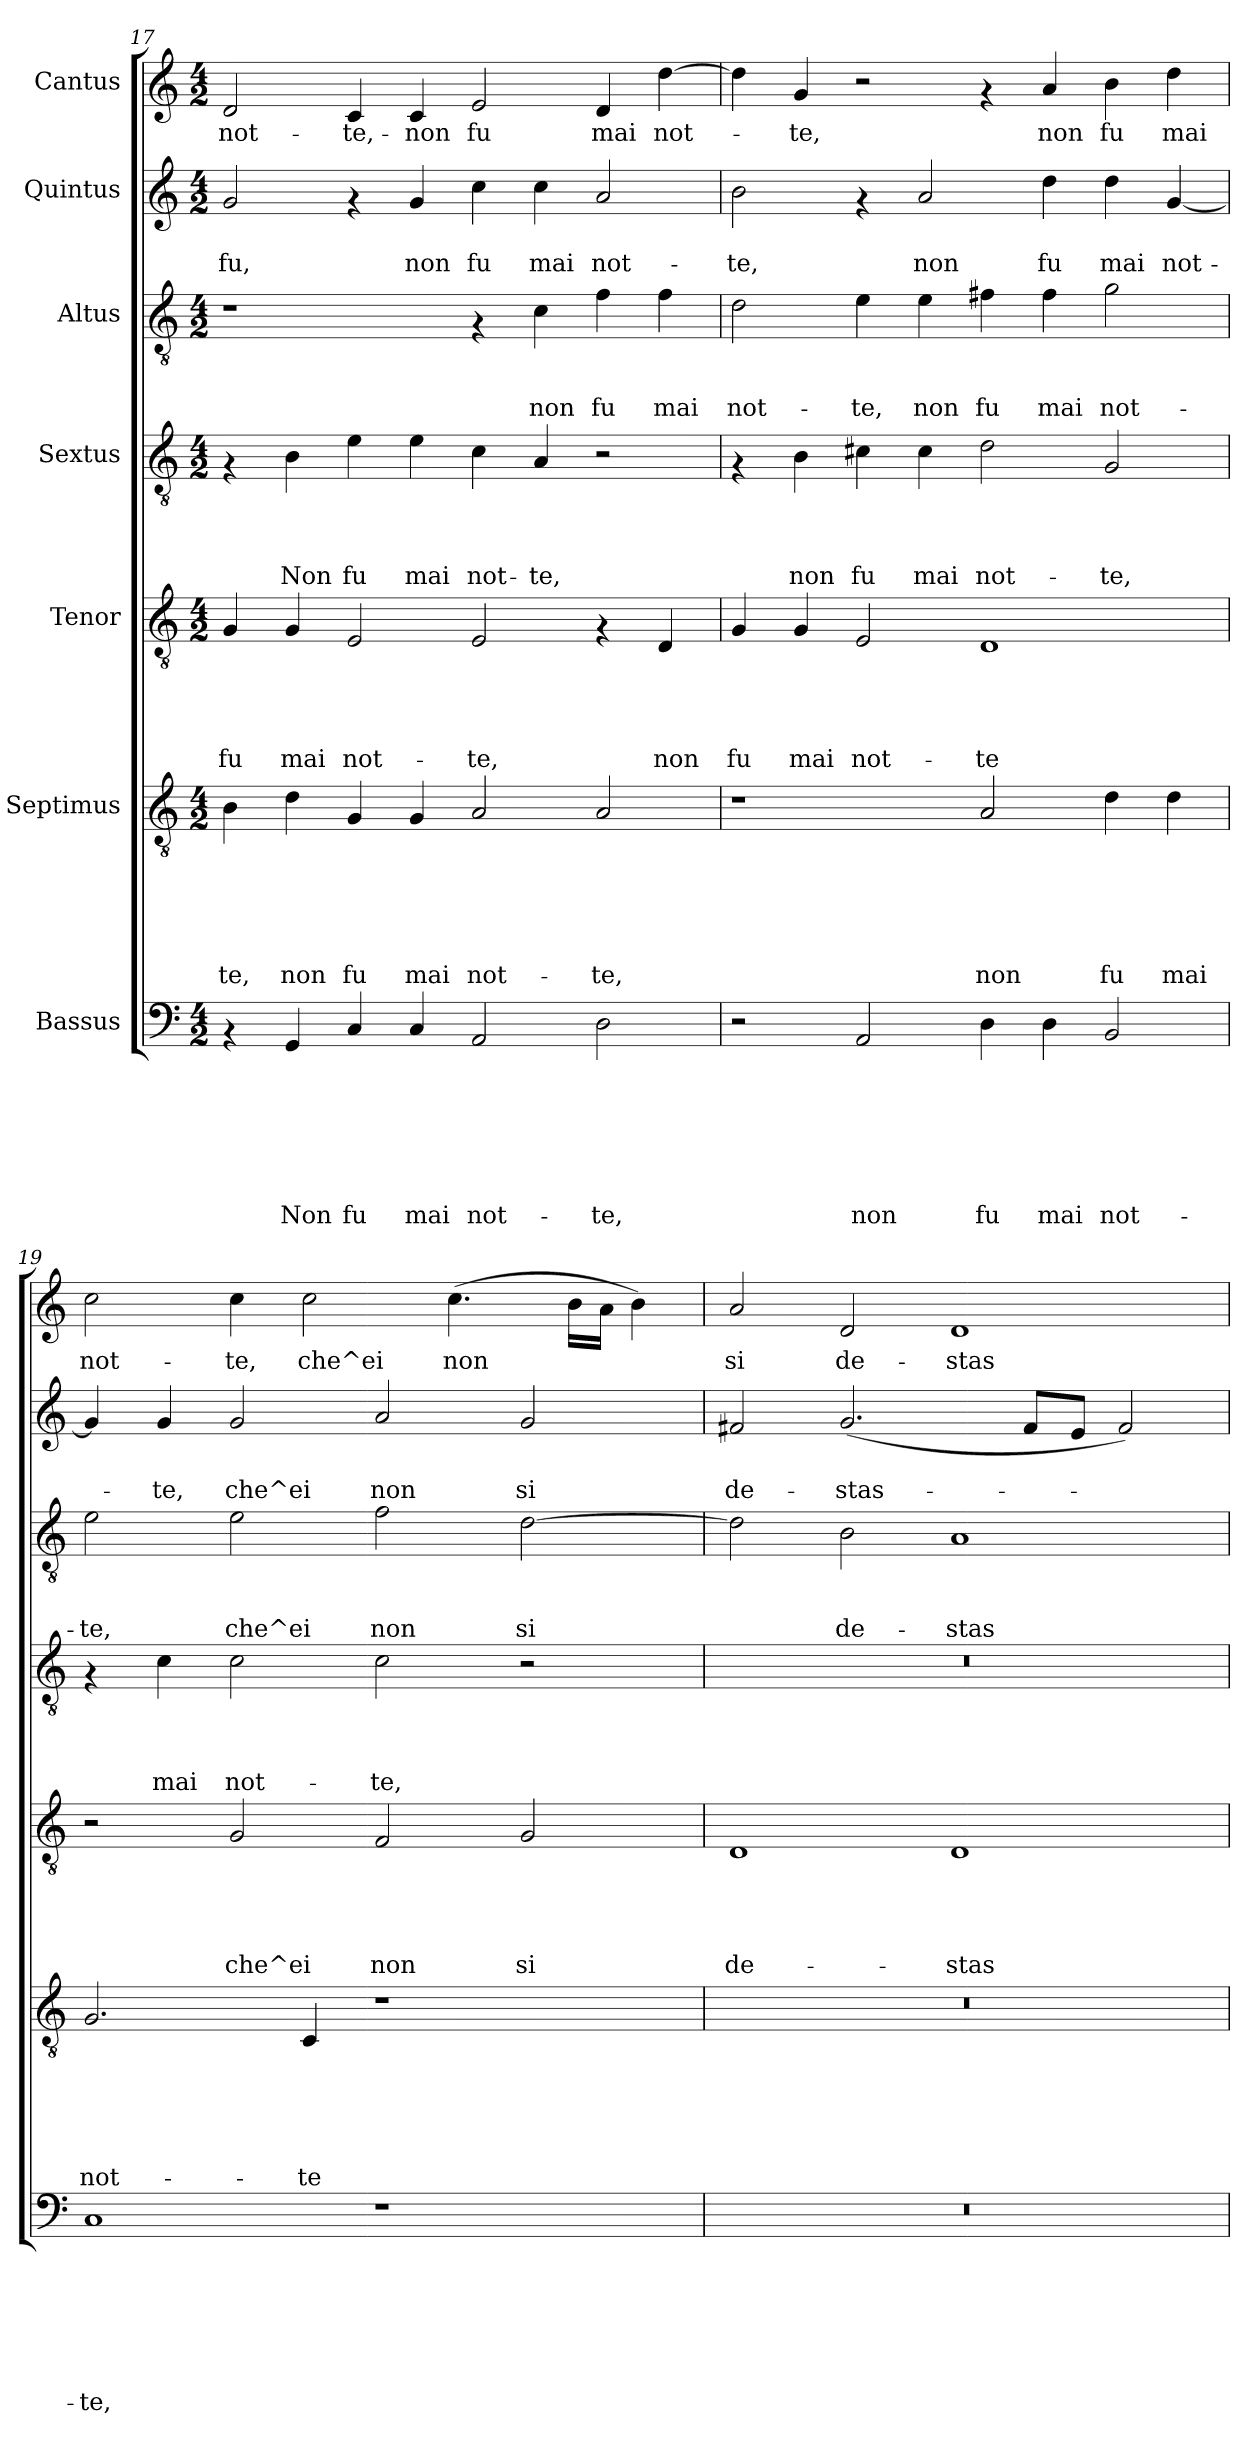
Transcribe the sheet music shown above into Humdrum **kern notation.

**kern	**text	**text	**text	**text	**text	**text	**text	**kern	**text	**text	**text	**text	**text	**text	**kern	**text	**text	**text	**text	**text	**kern	**text	**text	**text	**text	**kern	**text	**text	**text	**kern	**text	**text	**kern	**text
*part7	*part7	*part7	*part7	*part7	*part7	*part7	*part7	*part6	*part6	*part6	*part6	*part6	*part6	*part6	*part5	*part5	*part5	*part5	*part5	*part5	*part4	*part4	*part4	*part4	*part4	*part3	*part3	*part3	*part3	*part2	*part2	*part2	*part1	*part1
*staff7	*staff7	*staff7	*staff7	*staff7	*staff7	*staff7	*staff7	*staff6	*staff6	*staff6	*staff6	*staff6	*staff6	*staff6	*staff5	*staff5	*staff5	*staff5	*staff5	*staff5	*staff4	*staff4	*staff4	*staff4	*staff4	*staff3	*staff3	*staff3	*staff3	*staff2	*staff2	*staff2	*staff1	*staff1
*I"Bassus	*	*	*	*	*	*	*	*I"Septimus	*	*	*	*	*	*	*I"Tenor	*	*	*	*	*	*I"Sextus	*	*	*	*	*I"Altus	*	*	*	*I"Quintus	*	*	*I"Cantus	*
*clefF4	*	*	*	*	*	*	*	*clefGv2	*	*	*	*	*	*	*clefGv2	*	*	*	*	*	*clefGv2	*	*	*	*	*clefGv2	*	*	*	*clefG2	*	*	*clefG2	*
*k[]	*	*	*	*	*	*	*	*k[]	*	*	*	*	*	*	*k[]	*	*	*	*	*	*k[]	*	*	*	*	*k[]	*	*	*	*k[]	*	*	*k[]	*
*C:	*	*	*	*	*	*	*	*C:	*	*	*	*	*	*	*C:	*	*	*	*	*	*C:	*	*	*	*	*C:	*	*	*	*C:	*	*	*C:	*
*M4/2	*	*	*	*	*	*	*	*M4/2	*	*	*	*	*	*	*M4/2	*	*	*	*	*	*M4/2	*	*	*	*	*M4/2	*	*	*	*M4/2	*	*	*M4/2	*
=17	=17	=17	=17	=17	=17	=17	=17	=17	=17	=17	=17	=17	=17	=17	=17	=17	=17	=17	=17	=17	=17	=17	=17	=17	=17	=17	=17	=17	=17	=17	=17	=17	=17	=17
!	!	!	!	!	!	!	!	!	!	!	!	!	!	!LO:LY:b	!	!	!	!	!	!LO:LY:b	!	!	!	!	!	!	!	!	!	!	!	!LO:LY:b	!	!LO:LY:b
4rAA	.	.	.	.	.	.	.	4B\	.	.	.	.	.	-te,	4G/	.	.	.	.	fu	4rF	.	.	.	.	1r	.	.	.	2g/	.	fu,	2d/	not-
!	!	!	!	!	!	!	!LO:LY:b	!	!	!	!	!	!	!LO:LY:b	!	!	!	!	!	!LO:LY:b	!	!	!	!	!LO:LY:b	!	!	!	!	!	!	!	!	!
4GG/	.	.	.	.	.	.	Non	4d\	.	.	.	.	.	non	4G/	.	.	.	.	mai	4B\	.	.	.	Non	.	.	.	.	.	.	.	.	.
!	!	!	!	!	!	!	!LO:LY:b	!	!	!	!	!	!	!LO:LY:b	!	!	!	!	!	!LO:LY:b	!	!	!	!	!LO:LY:b	!	!	!	!	!	!	!	!	!LO:LY:b
4C/	.	.	.	.	.	.	fu	4G/	.	.	.	.	.	fu	2E/	.	.	.	.	not-	4e\	.	.	.	fu	.	.	.	.	4rf	.	.	4c/	-te,-
!	!	!	!	!	!	!	!LO:LY:b	!	!	!	!	!	!	!LO:LY:b	!	!	!	!	!	!	!	!	!	!	!LO:LY:b	!	!	!	!	!	!	!LO:LY:b	!	!LO:LY:b
4C/	.	.	.	.	.	.	mai	4G/	.	.	.	.	.	mai	.	.	.	.	.	.	4e\	.	.	.	mai	.	.	.	.	4g/	.	non	4c/	-non
!	!	!	!	!	!	!	!LO:LY:b	!	!	!	!	!	!	!LO:LY:b	!	!	!	!	!	!LO:LY:b	!	!	!	!	!LO:LY:b	!	!	!	!	!	!	!LO:LY:b	!	!LO:LY:b
2AA/	.	.	.	.	.	.	not-	2A/	.	.	.	.	.	not-	2E/	.	.	.	.	-te,	4c\	.	.	.	not-	4rF	.	.	.	4cc\	.	fu	2e/	fu
!	!	!	!	!	!	!	!	!	!	!	!	!	!	!	!	!	!	!	!	!	!	!	!	!	!LO:LY:b	!	!	!	!LO:LY:b	!	!	!LO:LY:b	!	!
.	.	.	.	.	.	.	.	.	.	.	.	.	.	.	.	.	.	.	.	.	4A/	.	.	.	-te,	4c\	.	.	non	4cc\	.	mai	.	.
!	!	!	!	!	!	!	!LO:LY:b	!	!	!	!	!	!	!LO:LY:b	!	!	!	!	!	!	!	!	!	!	!	!	!	!	!LO:LY:b	!	!	!LO:LY:b	!	!LO:LY:b
2D\	.	.	.	.	.	.	-te,	2A/	.	.	.	.	.	-te,	4rF	.	.	.	.	.	2r	.	.	.	.	4f\	.	.	fu	2a/	.	not-	4d/	mai
!	!	!	!	!	!	!	!	!	!	!	!	!	!	!	!	!	!	!	!	!LO:LY:b	!	!	!	!	!	!	!	!	!LO:LY:b	!	!	!	!	!LO:LY:b
.	.	.	.	.	.	.	.	.	.	.	.	.	.	.	4D/	.	.	.	.	non	.	.	.	.	.	4f\	.	.	mai	.	.	.	[>4dd\	not-
=18	=18	=18	=18	=18	=18	=18	=18	=18	=18	=18	=18	=18	=18	=18	=18	=18	=18	=18	=18	=18	=18	=18	=18	=18	=18	=18	=18	=18	=18	=18	=18	=18	=18	=18
!	!	!	!	!	!	!	!	!	!	!	!	!	!	!	!	!	!	!	!	!LO:LY:b	!	!	!	!	!	!	!	!	!LO:LY:b	!	!	!LO:LY:b	!	!
2r	.	.	.	.	.	.	.	1r	.	.	.	.	.	.	4G/	.	.	.	.	fu	4rF	.	.	.	.	2d\	.	.	not-	2b\	.	-te,	4dd\]	.
!	!	!	!	!	!	!	!	!	!	!	!	!	!	!	!	!	!	!	!	!LO:LY:b	!	!	!	!	!LO:LY:b	!	!	!	!	!	!	!	!	!LO:LY:b
.	.	.	.	.	.	.	.	.	.	.	.	.	.	.	4G/	.	.	.	.	mai	4B\	.	.	.	non	.	.	.	.	.	.	.	4g/	-te,
!	!	!	!	!	!	!	!LO:LY:b	!	!	!	!	!	!	!	!	!	!	!	!	!LO:LY:b	!	!	!	!	!LO:LY:b	!	!	!	!LO:LY:b	!	!	!	!	!
2AA/	.	.	.	.	.	.	non	.	.	.	.	.	.	.	2E/	.	.	.	.	not-	4c#X\	.	.	.	fu	4e\	.	.	-te,	4rf	.	.	2r	.
!	!	!	!	!	!	!	!	!	!	!	!	!	!	!	!	!	!	!	!	!	!	!	!	!	!LO:LY:b	!	!	!	!LO:LY:b	!	!	!LO:LY:b	!	!
.	.	.	.	.	.	.	.	.	.	.	.	.	.	.	.	.	.	.	.	.	4c#\	.	.	.	mai	4e\	.	.	non	2a/	.	non	.	.
!	!	!	!	!	!	!	!LO:LY:b	!	!	!	!	!	!	!LO:LY:b	!	!	!	!	!	!LO:LY:b	!	!	!	!	!LO:LY:b	!	!	!	!LO:LY:b	!	!	!	!	!
4D\	.	.	.	.	.	.	fu	2A/	.	.	.	.	.	non	1D	.	.	.	.	-te	2d\	.	.	.	not-	4f#X\	.	.	fu	.	.	.	4rf	.
!	!	!	!	!	!	!	!LO:LY:b	!	!	!	!	!	!	!	!	!	!	!	!	!	!	!	!	!	!	!	!	!	!LO:LY:b	!	!	!LO:LY:b	!	!LO:LY:b
4D\	.	.	.	.	.	.	mai	.	.	.	.	.	.	.	.	.	.	.	.	.	.	.	.	.	.	4f#\	.	.	mai	4dd\	.	fu	4a/	non
!	!	!	!	!	!	!	!LO:LY:b	!	!	!	!	!	!	!LO:LY:b	!	!	!	!	!	!	!	!	!	!	!LO:LY:b	!	!	!	!LO:LY:b	!	!	!LO:LY:b	!	!LO:LY:b
2BB/	.	.	.	.	.	.	not-	4d\	.	.	.	.	.	fu	.	.	.	.	.	.	2G/	.	.	.	-te,	2g\	.	.	not-	4dd\	.	mai	4b\	fu
!	!	!	!	!	!	!	!	!	!	!	!	!	!	!LO:LY:b	!	!	!	!	!	!	!	!	!	!	!	!	!	!	!	!	!	!LO:LY:b	!	!LO:LY:b
.	.	.	.	.	.	.	.	4d\	.	.	.	.	.	mai	.	.	.	.	.	.	.	.	.	.	.	.	.	.	.	[<4g/	.	not-	4dd\	mai
!!LO:PB:g=z
=19	=19	=19	=19	=19	=19	=19	=19	=19	=19	=19	=19	=19	=19	=19	=19	=19	=19	=19	=19	=19	=19	=19	=19	=19	=19	=19	=19	=19	=19	=19	=19	=19	=19	=19
!	!	!	!	!	!	!	!LO:LY:b	!	!	!	!	!	!	!LO:LY:b	!	!	!	!	!	!	!	!	!	!	!	!	!	!	!LO:LY:b	!	!	!	!	!LO:LY:b
1C	.	.	.	.	.	.	-te,	2.G/	.	.	.	.	.	not-	2r	.	.	.	.	.	4rF	.	.	.	.	2e\	.	.	-te,	4g/]	.	.	2cc\	not-
!	!	!	!	!	!	!	!	!	!	!	!	!	!	!	!	!	!	!	!	!	!	!	!	!	!LO:LY:b	!	!	!	!	!	!	!LO:LY:b	!	!
.	.	.	.	.	.	.	.	.	.	.	.	.	.	.	.	.	.	.	.	.	4c\	.	.	.	mai	.	.	.	.	4g/	.	-te,	.	.
!	!	!	!	!	!	!	!	!	!	!	!	!	!	!	!	!	!	!	!	!LO:LY:b	!	!	!	!	!LO:LY:b	!	!	!	!LO:LY:b	!	!	!LO:LY:b	!	!LO:LY:b
.	.	.	.	.	.	.	.	.	.	.	.	.	.	.	2G/	.	.	.	.	che^ei	2c\	.	.	.	not-	2e\	.	.	che^ei	2g/	.	che^ei	4cc\	-te,
!	!	!	!	!	!	!	!	!	!	!	!	!	!	!LO:LY:b	!	!	!	!	!	!	!	!	!	!	!	!	!	!	!	!	!	!	!	!LO:LY:b
.	.	.	.	.	.	.	.	4C/	.	.	.	.	.	-te	.	.	.	.	.	.	.	.	.	.	.	.	.	.	.	.	.	.	2cc\	che^ei
!	!	!	!	!	!	!	!	!	!	!	!	!	!	!	!	!	!	!	!	!LO:LY:b	!	!	!	!	!LO:LY:b	!	!	!	!LO:LY:b	!	!	!LO:LY:b	!	!
1r	.	.	.	.	.	.	.	1r	.	.	.	.	.	.	2F/	.	.	.	.	non	2c\	.	.	.	-te,	2f\	.	.	non	2a/	.	non	.	.
!	!	!	!	!	!	!	!	!	!	!	!	!	!	!	!	!	!	!	!	!	!	!	!	!	!	!	!	!	!	!	!	!	!	!LO:LY:b
.	.	.	.	.	.	.	.	.	.	.	.	.	.	.	.	.	.	.	.	.	.	.	.	.	.	.	.	.	.	.	.	.	(>4.cc\	non
!	!	!	!	!	!	!	!	!	!	!	!	!	!	!	!	!	!	!	!	!LO:LY:b	!	!	!	!	!	!	!	!	!LO:LY:b	!	!	!LO:LY:b	!	!
.	.	.	.	.	.	.	.	.	.	.	.	.	.	.	2G/	.	.	.	.	si	2r	.	.	.	.	[>2d\	.	.	si	2g/	.	si	.	.
.	.	.	.	.	.	.	.	.	.	.	.	.	.	.	.	.	.	.	.	.	.	.	.	.	.	.	.	.	.	.	.	.	16b\LL	.
.	.	.	.	.	.	.	.	.	.	.	.	.	.	.	.	.	.	.	.	.	.	.	.	.	.	.	.	.	.	.	.	.	16a\JJ	.
.	.	.	.	.	.	.	.	.	.	.	.	.	.	.	.	.	.	.	.	.	.	.	.	.	.	.	.	.	.	.	.	.	4b\)	.
=20	=20	=20	=20	=20	=20	=20	=20	=20	=20	=20	=20	=20	=20	=20	=20	=20	=20	=20	=20	=20	=20	=20	=20	=20	=20	=20	=20	=20	=20	=20	=20	=20	=20	=20
!	!	!	!	!	!	!	!	!	!	!	!	!	!	!	!	!	!	!	!	!LO:LY:b	!	!	!	!	!	!	!	!	!	!	!	!LO:LY:b	!	!LO:LY:b
0r	.	.	.	.	.	.	.	0r	.	.	.	.	.	.	1D	.	.	.	.	de-	0r	.	.	.	.	2d\]	.	.	.	2f#X/	.	de-	2a/	si
!	!	!	!	!	!	!	!	!	!	!	!	!	!	!	!	!	!	!	!	!	!	!	!	!	!	!	!	!	!LO:LY:b	!	!	!LO:LY:b	!	!LO:LY:b
.	.	.	.	.	.	.	.	.	.	.	.	.	.	.	.	.	.	.	.	.	.	.	.	.	.	2B\	.	.	de-	(<2.g/	.	-stas-	2d/	de-
!	!	!	!	!	!	!	!	!	!	!	!	!	!	!	!	!	!	!	!	!LO:LY:b	!	!	!	!	!	!	!	!	!LO:LY:b	!	!	!	!	!LO:LY:b
.	.	.	.	.	.	.	.	.	.	.	.	.	.	.	1D	.	.	.	.	-stas-	.	.	.	.	.	1A	.	.	-stas-	.	.	.	1d	-stas-
.	.	.	.	.	.	.	.	.	.	.	.	.	.	.	.	.	.	.	.	.	.	.	.	.	.	.	.	.	.	8f#/L	.	.	.	.
.	.	.	.	.	.	.	.	.	.	.	.	.	.	.	.	.	.	.	.	.	.	.	.	.	.	.	.	.	.	8e/J	.	.	.	.
.	.	.	.	.	.	.	.	.	.	.	.	.	.	.	.	.	.	.	.	.	.	.	.	.	.	.	.	.	.	2f#/)	.	.	.	.
=	=	=	=	=	=	=	=	=	=	=	=	=	=	=	=	=	=	=	=	=	=	=	=	=	=	=	=	=	=	=	=	=	=	=
*-	*-	*-	*-	*-	*-	*-	*-	*-	*-	*-	*-	*-	*-	*-	*-	*-	*-	*-	*-	*-	*-	*-	*-	*-	*-	*-	*-	*-	*-	*-	*-	*-	*-	*-
